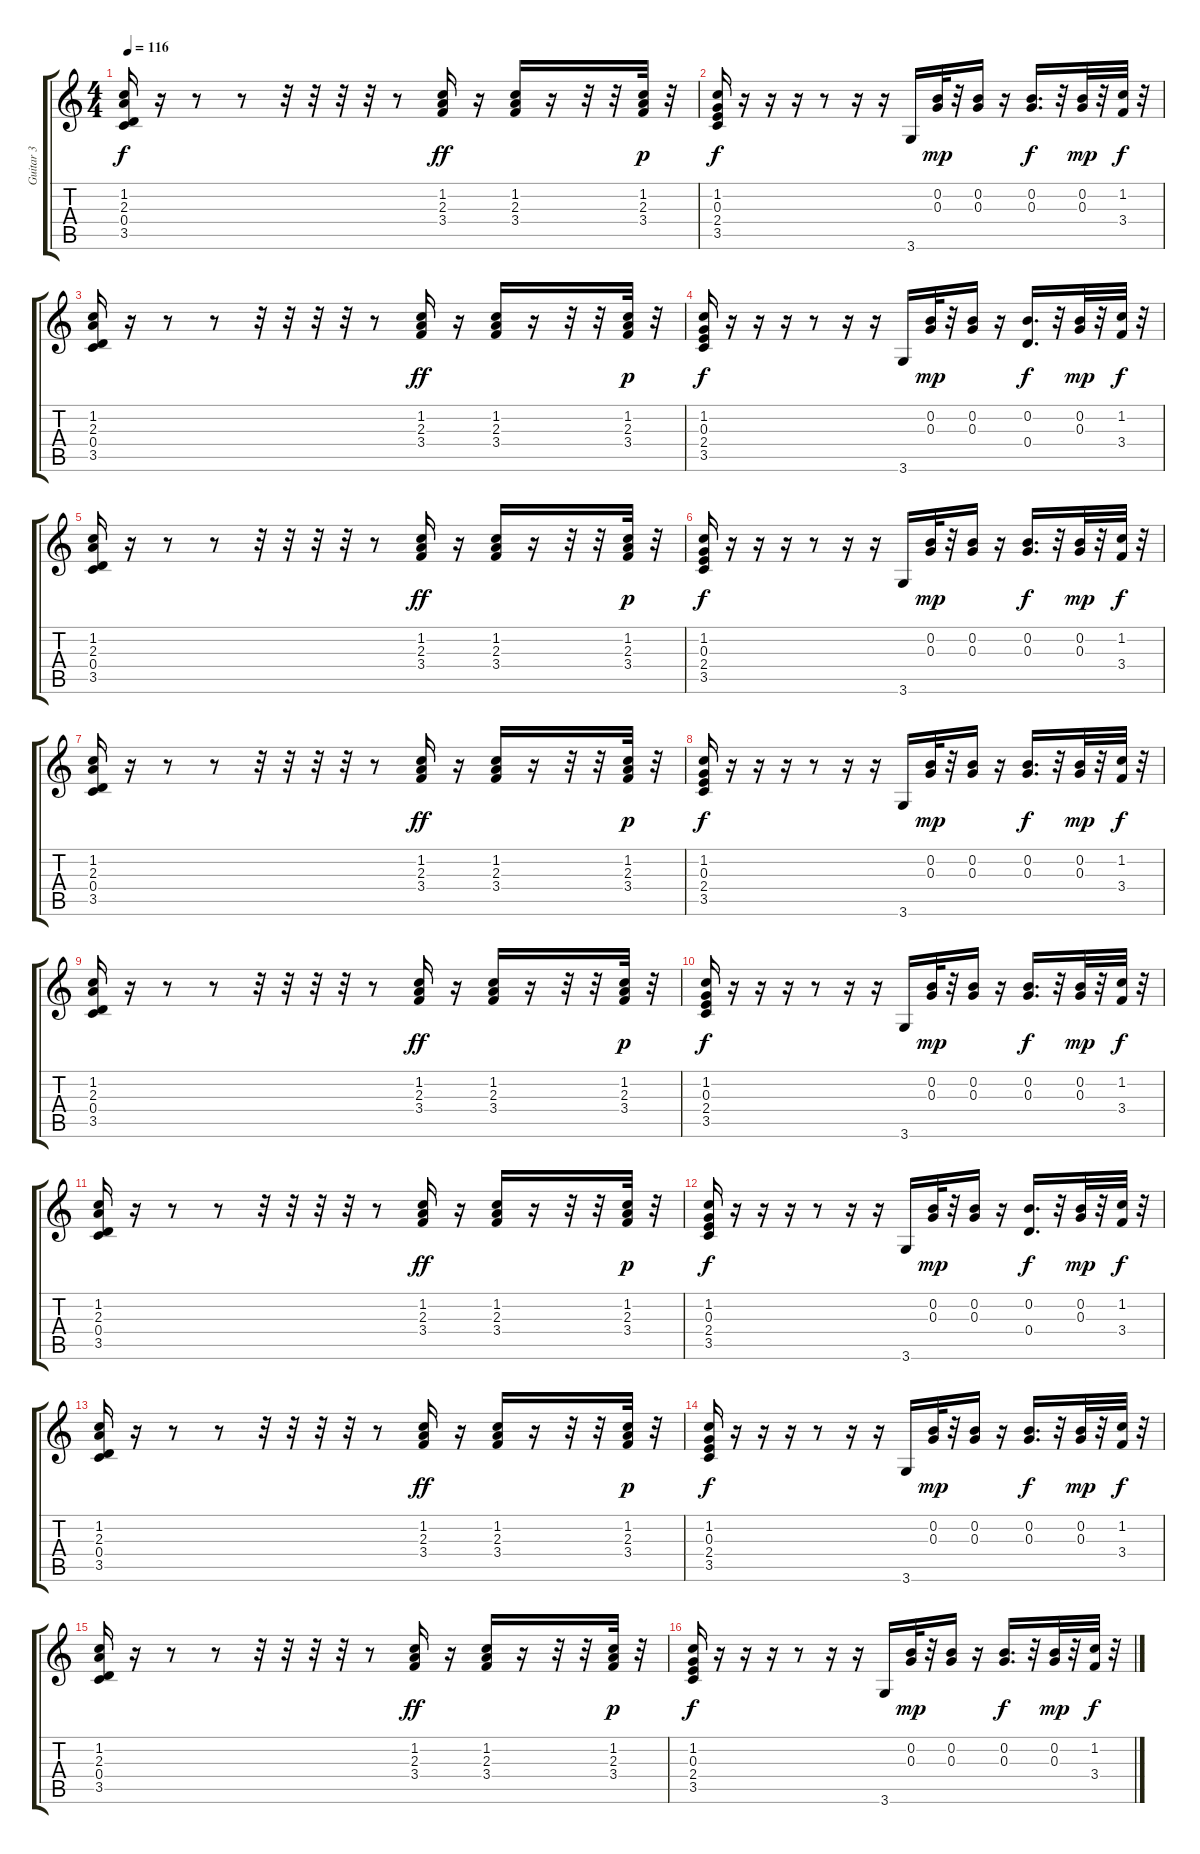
\track ("Guitar 3" "Guitar 3") {instrument electricguitarclean}
\staff {score tabs}
\tuning (E4 B3 G3 D3 A2 E2) {hide}
\ts (4 4)
\tempo 116
\clef g2
\ks c
(1.2 2.3 0.4 3.5).16{dy f} r.16 r.8 r.8 r.32 r.32 r.32 r.32 r.8 (1.2 2.3 3.4).16{dy ff} r.16 (1.2 2.3 3.4).16 r.16 r.32 r.32 (1.2 2.3 3.4).32{dy p} r.32 |
(1.2 0.3 2.4 3.5).16{dy f} r.16 r.16 r.16 r.8 r.16 r.16 3.6.16 (0.2 0.3).32{dy mp} r.32 (0.2 0.3).16 r.16 (0.2 0.3).16{d dy f} r.32 (0.2 0.3).32{dy mp} r.32 (1.2 3.4).32{dy f} r.32 |
(1.2 2.3 0.4 3.5).16 r.16 r.8 r.8 r.32 r.32 r.32 r.32 r.8 (1.2 2.3 3.4).16{dy ff} r.16 (1.2 2.3 3.4).16 r.16 r.32 r.32 (1.2 2.3 3.4).32{dy p} r.32 |
(1.2 0.3 2.4 3.5).16{dy f} r.16 r.16 r.16 r.8 r.16 r.16 3.6.16 (0.2 0.3).32{dy mp} r.32 (0.2 0.3).16 r.16 (0.2 0.4).16{d dy f} r.32 (0.2 0.3).32{dy mp} r.32 (1.2 3.4).32{dy f} r.32 |
(1.2 2.3 0.4 3.5).16 r.16 r.8 r.8 r.32 r.32 r.32 r.32 r.8 (1.2 2.3 3.4).16{dy ff} r.16 (1.2 2.3 3.4).16 r.16 r.32 r.32 (1.2 2.3 3.4).32{dy p} r.32 |
(1.2 0.3 2.4 3.5).16{dy f} r.16 r.16 r.16 r.8 r.16 r.16 3.6.16 (0.2 0.3).32{dy mp} r.32 (0.2 0.3).16 r.16 (0.2 0.3).16{d dy f} r.32 (0.2 0.3).32{dy mp} r.32 (1.2 3.4).32{dy f} r.32 |
(1.2 2.3 0.4 3.5).16 r.16 r.8 r.8 r.32 r.32 r.32 r.32 r.8 (1.2 2.3 3.4).16{dy ff} r.16 (1.2 2.3 3.4).16 r.16 r.32 r.32 (1.2 2.3 3.4).32{dy p} r.32 |
(1.2 0.3 2.4 3.5).16{dy f} r.16 r.16 r.16 r.8 r.16 r.16 3.6.16 (0.2 0.3).32{dy mp} r.32 (0.2 0.3).16 r.16 (0.2 0.3).16{d dy f} r.32 (0.2 0.3).32{dy mp} r.32 (1.2 3.4).32{dy f} r.32 |
(1.2 2.3 0.4 3.5).16 r.16 r.8 r.8 r.32 r.32 r.32 r.32 r.8 (1.2 2.3 3.4).16{dy ff} r.16 (1.2 2.3 3.4).16 r.16 r.32 r.32 (1.2 2.3 3.4).32{dy p} r.32 |
(1.2 0.3 2.4 3.5).16{dy f} r.16 r.16 r.16 r.8 r.16 r.16 3.6.16 (0.2 0.3).32{dy mp} r.32 (0.2 0.3).16 r.16 (0.2 0.3).16{d dy f} r.32 (0.2 0.3).32{dy mp} r.32 (1.2 3.4).32{dy f} r.32 |
(1.2 2.3 0.4 3.5).16 r.16 r.8 r.8 r.32 r.32 r.32 r.32 r.8 (1.2 2.3 3.4).16{dy ff} r.16 (1.2 2.3 3.4).16 r.16 r.32 r.32 (1.2 2.3 3.4).32{dy p} r.32 |
(1.2 0.3 2.4 3.5).16{dy f} r.16 r.16 r.16 r.8 r.16 r.16 3.6.16 (0.2 0.3).32{dy mp} r.32 (0.2 0.3).16 r.16 (0.2 0.4).16{d dy f} r.32 (0.2 0.3).32{dy mp} r.32 (1.2 3.4).32{dy f} r.32 |
(1.2 2.3 0.4 3.5).16 r.16 r.8 r.8 r.32 r.32 r.32 r.32 r.8 (1.2 2.3 3.4).16{dy ff} r.16 (1.2 2.3 3.4).16 r.16 r.32 r.32 (1.2 2.3 3.4).32{dy p} r.32 |
(1.2 0.3 2.4 3.5).16{dy f} r.16 r.16 r.16 r.8 r.16 r.16 3.6.16 (0.2 0.3).32{dy mp} r.32 (0.2 0.3).16 r.16 (0.2 0.3).16{d dy f} r.32 (0.2 0.3).32{dy mp} r.32 (1.2 3.4).32{dy f} r.32 |
(1.2 2.3 0.4 3.5).16 r.16 r.8 r.8 r.32 r.32 r.32 r.32 r.8 (1.2 2.3 3.4).16{dy ff} r.16 (1.2 2.3 3.4).16 r.16 r.32 r.32 (1.2 2.3 3.4).32{dy p} r.32 |
(1.2 0.3 2.4 3.5).16{dy f} r.16 r.16 r.16 r.8 r.16 r.16 3.6.16 (0.2 0.3).32{dy mp} r.32 (0.2 0.3).16 r.16 (0.2 0.3).16{d dy f} r.32 (0.2 0.3).32{dy mp} r.32 (1.2 3.4).32{dy f} r.32
